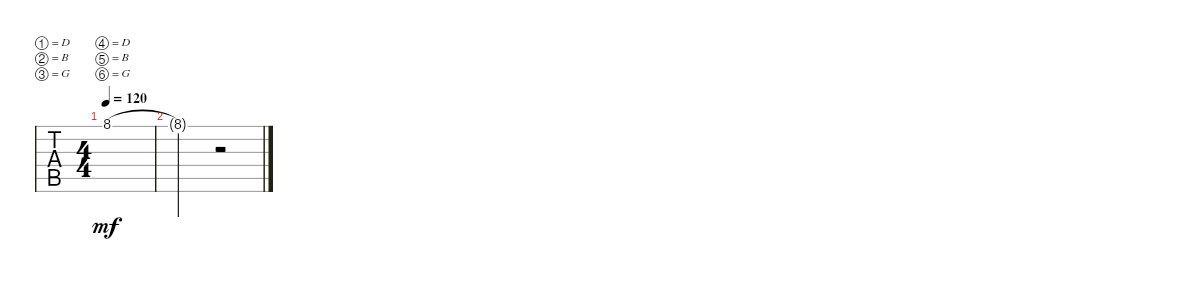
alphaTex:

\defaultSystemsLayout 4
\bracketExtendMode groupsimilarinstruments
\singleTrackTrackNamePolicy hidden
\multiTrackTrackNamePolicy hidden
\otherSystemsTrackNameOrientation horizontal
\track ("Dobro2" "Dobro2") {instrument acousticguitarsteel}
\staff {tabs}
\tuning (D4 B3 G3 D3 B2 G2)
\ts (4 4)
\tempo 120
\clef g2
\ks ab
8.1{t}.1{dy mf} |
8.1{t}.2 r.2
